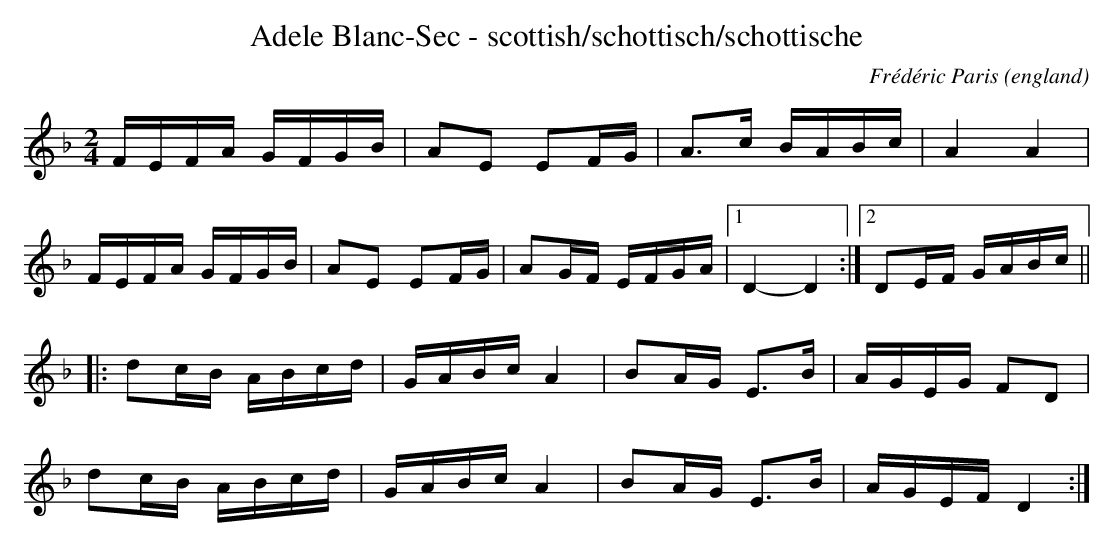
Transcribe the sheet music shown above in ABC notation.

X:1
T:Adele Blanc-Sec - scottish/schottisch/schottische
O:england
C:Frédéric Paris
M:2/4
L:1/16
K:Dm
FEFA GFGB|A2E2 E2FG|A3c BABc|A4A4|
FEFA GFGB|A2E2 E2FG|A2GF EFGA|1D4-D4:|2D2EF GABc||
|:d2cB ABcd|GABcA4|B2AG E3B|AGEG F2D2|
d2cB ABcd|GABcA4|B2AG E3B|AGEFD4:|
